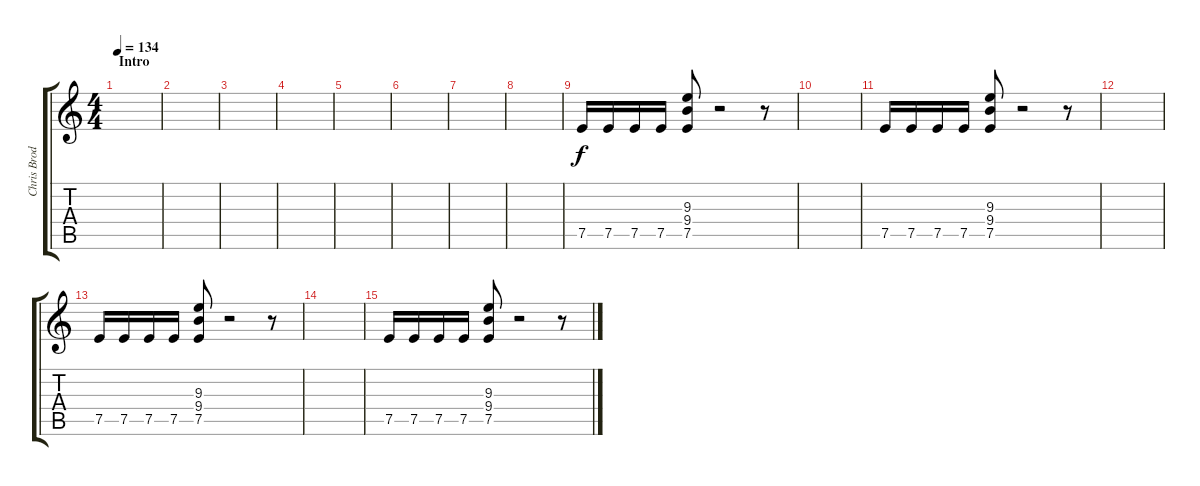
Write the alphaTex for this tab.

\track ("Chris Broderick" "Chris Brod") {instrument distortionguitar}
\staff {score tabs}
\tuning (E4 B3 G3 D3 A2 E2) {hide}
\ts (4 4)
\section ("" "Intro")
\tempo 134
\clef g2
\ks c
|
|
|
|
|
|
|
|
7.5.16 7.5.16 7.5.16 7.5.16 (9.3 9.4 7.5).8 r.2 r.8 |
|
7.5.16 7.5.16 7.5.16 7.5.16 (9.3 9.4 7.5).8 r.2 r.8 |
|
7.5.16 7.5.16 7.5.16 7.5.16 (9.3 9.4 7.5).8 r.2 r.8 |
|
7.5.16 7.5.16 7.5.16 7.5.16 (9.3 9.4 7.5).8 r.2 r.8
